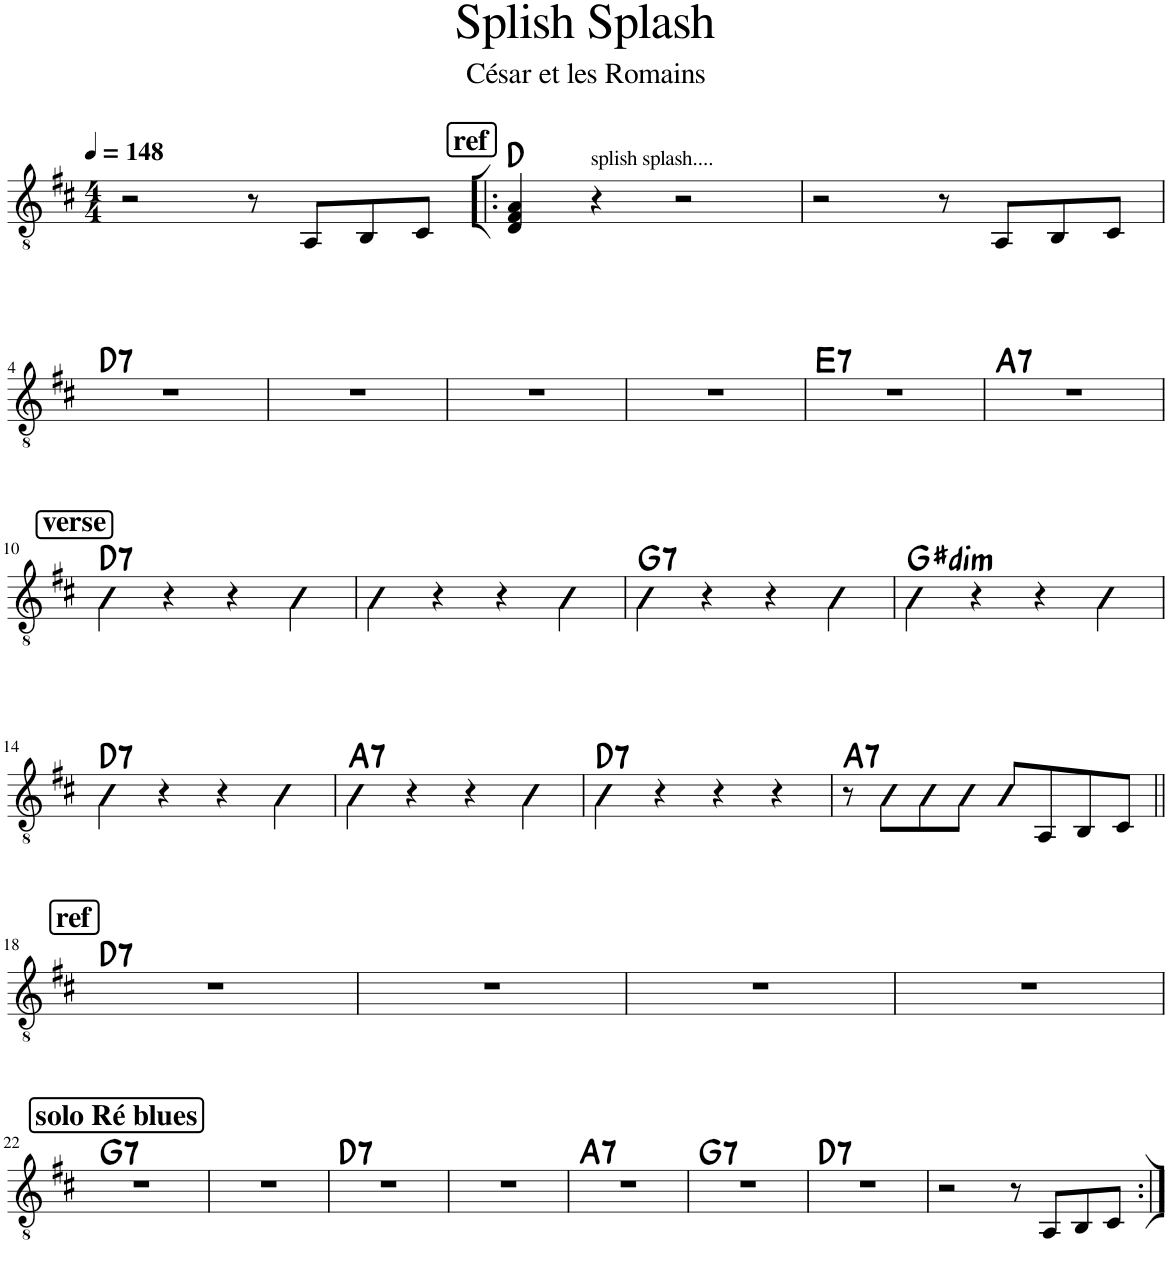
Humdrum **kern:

**kern	**harte
*part1	*part1
*staff1	*
*I"Classical Guitar	*
*I'Guit.	*
*clefGv2	*
*k[f#c#]	*
*M4/4	*
*MM148	*
=1	=1
2r	.
8r	.
8AA/L	.
8BB/	.
8C#/J	.
!!LO:REH:place=s1:a:B:rj:fs=14:t=ref
=2!|:	=2!|:
4D/ 4F#/ 4A/	D:maj
!LO:TX:a:t=splish splash....	!
4r	.
2r	.
=3	=3
2r	.
8r	.
8AA/L	.
8BB/	.
8C#/J	.
!!LO:LB:g=z
=4	=4
!	!LO:H:kt=7
1r	D:7
=5	=5
1r	.
=6	=6
1r	.
=7	=7
1r	.
=8	=8
!	!LO:H:kt=7
1r	E:7
=9	=9
!	!LO:H:kt=7
1r	A:7
!!LO:LB:g=z
!!LO:REH:place=s1:a:B:rj:fs=14:t=verse
=10	=10
!	!LO:H:kt=7
4D\ 4F#\ 4A\	D:7
4r	.
4r	.
4D\ 4F#\ 4A\	.
=11	=11
4D\ 4F#\ 4A\	.
4r	.
4r	.
4D\ 4F#\ 4A\	.
=12	=12
!	!LO:H:kt=7
4D\ 4G\ 4B\	G:7
4r	.
4r	.
4D\ 4F#\ 4A\	.
=13	=13
!	!LO:H:kt=dim
4D\ 4F#\ 4A\	G#:dim
4r	.
4r	.
4D\ 4F#\ 4A\	.
!!LO:LB:g=z
=14	=14
!	!LO:H:kt=7
4D\ 4F#\ 4A\	D:7
4r	.
4r	.
4D\ 4F#\ 4A\	.
=15	=15
!	!LO:H:kt=7
4D\ 4F#\ 4A\	A:7
4r	.
4r	.
4D\ 4F#\ 4A\	.
=16	=16
!	!LO:H:kt=7
4D\ 4F#\ 4A\	D:7
4r	.
4r	.
4r	.
=17	=17
!	!LO:H:kt=7
8r	A:7
8A\L	.
8A\	.
8A\J	.
8A/L	.
8AA/	.
8BB/	.
8C#/J	.
!!LO:LB:g=z
!!LO:REH:place=s1:a:B:rj:fs=14:t=ref
=18||	=18||
!	!LO:H:kt=7
1r	D:7
=19	=19
1r	.
=20	=20
1r	.
=21	=21
1r	.
!!LO:LB:g=z
!!LO:REH:place=s1:a:B:rj:fs=14:t=solo Ré blues
=22	=22
!	!LO:H:kt=7
1r	G:7
=23	=23
1r	.
=24	=24
!	!LO:H:kt=7
1r	D:7
=25	=25
1r	.
=26	=26
!	!LO:H:kt=7
1r	A:7
=27	=27
!	!LO:H:kt=7
1r	G:7
=28	=28
!	!LO:H:kt=7
1r	D:7
=29	=29
2r	.
8r	.
8AA/L	.
8BB/	.
8C#/J	.
=:|!	=:|!
*-	*-
